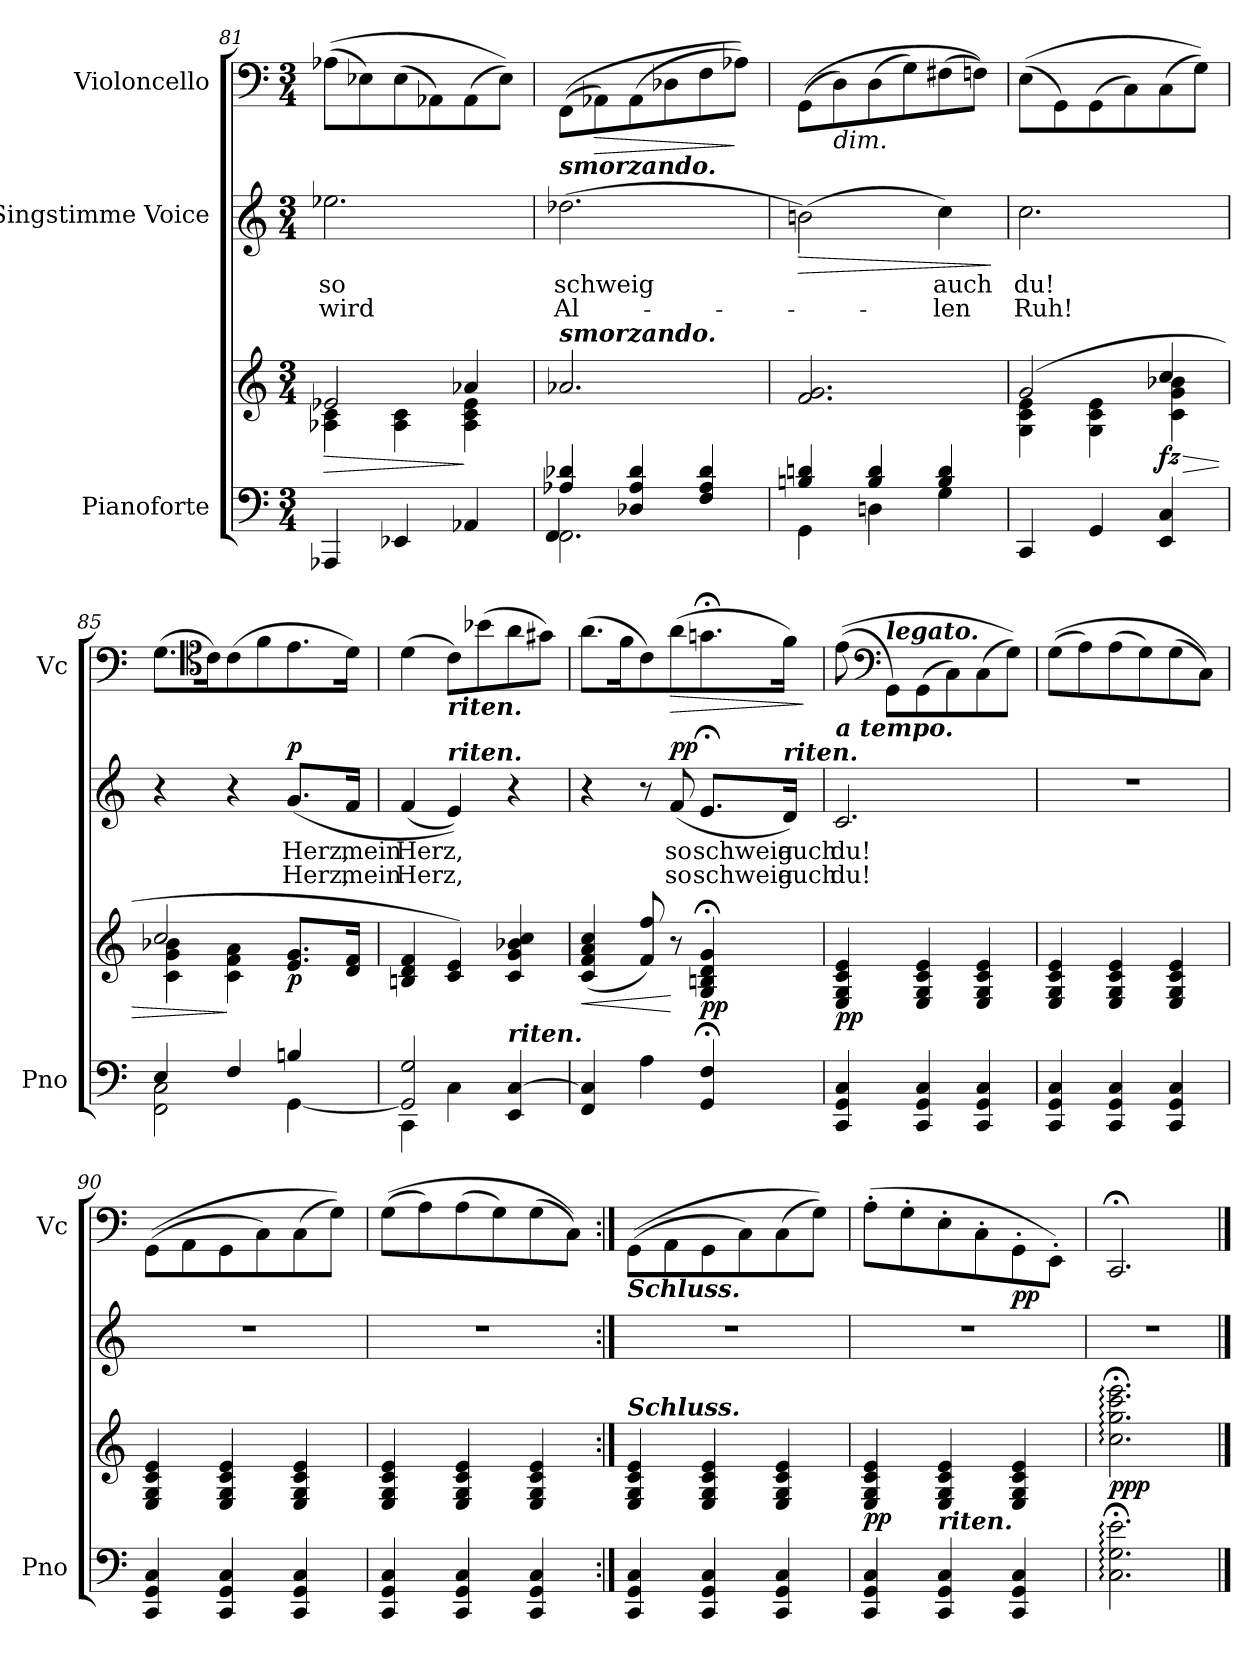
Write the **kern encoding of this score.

**kern	**kern	**dynam	**kern	**text	**text	**dynam	**kern	**dynam
*part3	*part3	*part3	*part2	*part2	*part2	*part2	*part1	*part1
*staff4	*staff3	*staff3/4	*staff2	*staff2	*staff2	*staff2	*staff1	*staff1
*I"Pianoforte	*	*	*I"Singstimme Voice	*	*	*	*I"Violoncello	*
*I'Pno	*	*	*	*	*	*	*I'Vc	*
*clefF4	*clefG2	*	*clefG2	*	*	*	*clefF4	*
*k[]	*k[]	*	*k[]	*	*	*	*k[]	*
*M3/4	*M3/4	*	*M3/4	*	*	*	*M3/4	*
=81	=81	=81	=81	=81	=81	=81	=81	=81
!	!	!LO:HP:b	!	!	!	!	!	!
*	*^	*	*	*	*	*	*	*
4AAA-X/	2e-X/	4A-X\ 4c\	>	2.ee-X\	so	wird	.	((8A-X\L	.
.	.	.	.	.	.	.	.	8E-X\)	.
4EE-X/	.	4A-\ 4c\	.	.	.	.	.	(8E-\	.
.	.	.	.	.	.	.	.	8AA-X\)	.
4AA-X/	4a-X/	4A-\ 4c\ 4e-\	]	.	.	.	.	(8AA-\	.
.	.	.	.	.	.	.	.	8E-\J))	.
*	*v	*v	*	*	*	*	*	*	*
=82	=82	=82	=82	=82	=82	=82	=82	=82
*^	*	*	*	*	*	*	*	*
*	*^	*	*	*	*	*	*	*	*
!	!	!	!	!	!LO:TX:a:Bi:t=smorzando.	!	!	!	!	!
!	!	!	!LO:TX:a:Bi:t=smorzando.	!	!	!	!	!	!	!
4A-X/ 4d-X/	2.FF\	4FF/	2.a-X/	.	(2.dd-X\	schweig	Al-	.	((8FF\L	.
!	!	!	!	!	!	!	!	!	!	!LO:HP:b
.	.	.	.	.	.	.	.	.	8AA-X\)	>
4D-X/ 4A-/ 4d-/	.	2ryy	.	.	.	.	.	.	(8AA-\	.
.	.	.	.	.	.	.	.	.	8D-X\	.
4F/ 4A-/ 4d-/	.	.	.	.	.	.	.	.	8F\	.
.	.	.	.	.	.	.	.	.	8A-X\J))	]
*	*v	*v	*	*	*	*	*	*	*	*
=83	=83	=83	=83	=83	=83	=83	=83	=83	=83
!	!	!	!	!	!	!	!LO:HP:b	!	!
4Bn/ 4dn/	4GG\	2.f/ 2.g/	.	(2bn\)	.	.	>	((8GG\L	.
!	!	!	!	!	!	!	!	!LO:TX:b:i:t=dim.	!
.	.	.	.	.	.	.	.	8D\)	.
4B/ 4d/	4Dn\	.	.	.	.	.	.	(8D\	.
.	.	.	.	.	.	.	.	8G\)	.
4B/ 4d/	4G\	.	.	4cc\)	auch	-len	.	(8F#X\	.
.	.	.	.	.	.	.	.	8Fn\J))	.
*v	*v	*	*	*	*	*	*	*	*
.	.	.	.	.	.	]	.	.
=84	=84	=84	=84	=84	=84	=84	=84	=84
*	*^	*	*	*	*	*	*	*
4CC/	(2g/	4G\ 4c\ 4e\	.	2.cc\	du!	Ruh!	.	((8E\L	.
.	.	.	.	.	.	.	.	8GG\)	.
4GG/	.	4G\ 4c\ 4e\	.	.	.	.	.	(8GG\	.
.	.	.	.	.	.	.	.	8C\)	.
!	!	!	!LO:HP:b	!	!	!	!	!	!
!	!	!	!LO:DY:n=1:b	!	!	!	!	!	!
4EE/ 4C/	4cc/	4c\ 4g\ 4b-X\	> fz	.	.	.	.	(8C\	.
.	.	.	.	.	.	.	.	8G\J))	.
=85	=85	=85	=85	=85	=85	=85	=85	=85	=85
*^	*	*	*	*	*	*	*	*	*
4E/	2FF\ 2C\	2cc/	4c\ 4g\ 4b-X\	.	4r	.	.	.	(8.G\L	.
*	*	*	*	*	*	*	*	*	*clefC4	*
.	.	.	.	.	.	.	.	.	16c\K)	.
4F/	.	.	4c\ 4f\ 4a\	]	4r	.	.	.	(8c\	.
.	.	.	.	.	.	.	.	.	8f\	.
!	!	!	!	!LO:DY:b	!	!	!	!LO:DY:a	!	!
4Bn/	[4GG\	8.e/ 8.g/L	4ryy	p	(8.g/L	Herz,	Herz,	p	8.e\	.
.	.	16d/ 16f/Jk	.	.	16f/Jk	mein	mein	.	16d\Jk)	.
*	*	*v	*v	*	*	*	*	*	*	*
=86	=86	=86	=86	=86	=86	=86	=86	=86	=86
2GG/] 2G/	4CC\	4Bn/ 4d/ 4f/	.	(4f/	Herz,	Herz,	.	(4d\	.
!	!	!	!	!	!	!	!	!LO:TX:b:Bi:t=riten.	!
!	!	!	!	!LO:TX:a:Bi:t=riten.	!	!	!	!	!
.	4C\	4c/ 4e/)	.	4e/))	.	.	.	8c\L)	.
.	.	.	.	.	.	.	.	(8b-X\	.
!LO:TX:a:Bi:t=riten.	!	!	!	!	!	!	!	!	!
!	!	!	!LO:DY:b=2	!	!	!	!	!	!
!	!	!	!LO:DY:n=1:b	!	!	!	!	!	!
4EE/ [4C/	4ryy	4c/ 4g/ 4b-X/ 4cc/	fz fz	4r	.	.	.	8a\	.
.	.	.	.	.	.	.	.	8g#X\J)	.
*v	*v	*	*	*	*	*	*	*	*
=87	=87	=87	=87	=87	=87	=87	=87	=87
!	!	!LO:HP:b	!	!	!	!	!	!
4FF/ 4C/]	(<4c/ 4f/ 4a/ 4cc/	<	4r	.	.	.	(8.a\L	.
.	.	.	.	.	.	.	16f\K	.
4A\	8f/ 8ff/)	.	8r	.	.	.	8c\)	.
!	!	!	!	!	!	!LO:DY:a	!	!LO:HP:b
.	8r	[	(8f/	so	so	pp	(8a\	>
!	!	!LO:DY:b	!	!	!	!	!	!
4GG/; 4F/;	4G/;< 4Bn/;< 4d/;< 4g/;<	pp	8.e;</L	schweig	schweig	.	8.gn;<\	.
!	!	!	!LO:TX:a:Bi:t=riten.	!	!	!	!	!
.	.	.	16d/Jk)	auch	auch	.	16f\Jk)	.
.	.	.	.	.	.	.	.	]
=88	=88	=88	=88	=88	=88	=88	=88	=88
!	!	!	!	!	!	!	!LO:TX:b:Bi:t=a tempo.	!
!	!	!LO:DY:b	!	!	!	!	!	!
4CC/ 4GG/ 4C/	4E/ 4G/ 4c/ 4e/	pp	2.c/	du!	du!	.	((8e\	.
*	*	*	*	*	*	*	*clefF4	*
!	!	!	!	!	!	!	!LO:TX:a:Bi:t=legato.	!
.	.	.	.	.	.	.	8GG\L)	.
4CC/ 4GG/ 4C/	4E/ 4G/ 4c/ 4e/	.	.	.	.	.	(8GG\	.
.	.	.	.	.	.	.	8C\)	.
4CC/ 4GG/ 4C/	4E/ 4G/ 4c/ 4e/	.	.	.	.	.	(8C\	.
.	.	.	.	.	.	.	8G\J))	.
=89	=89	=89	=89	=89	=89	=89	=89	=89
4CC/ 4GG/ 4C/	4E/ 4G/ 4c/ 4e/	.	2.r	.	.	.	((8G\L	.
.	.	.	.	.	.	.	8A\)	.
4CC/ 4GG/ 4C/	4E/ 4G/ 4c/ 4e/	.	.	.	.	.	(8A\	.
.	.	.	.	.	.	.	8G\)	.
4CC/ 4GG/ 4C/	4E/ 4G/ 4c/ 4e/	.	.	.	.	.	(8G\	.
.	.	.	.	.	.	.	8C\J))	.
=90	=90	=90	=90	=90	=90	=90	=90	=90
4CC/ 4GG/ 4C/	4E/ 4G/ 4c/ 4e/	.	2.r	.	.	.	((8GG\L	.
.	.	.	.	.	.	.	8AA\	.
4CC/ 4GG/ 4C/	4E/ 4G/ 4c/ 4e/	.	.	.	.	.	8GG\	.
.	.	.	.	.	.	.	8C\)	.
4CC/ 4GG/ 4C/	4E/ 4G/ 4c/ 4e/	.	.	.	.	.	(8C\	.
.	.	.	.	.	.	.	8G\J))	.
=91	=91	=91	=91	=91	=91	=91	=91	=91
4CC/ 4GG/ 4C/	4E/ 4G/ 4c/ 4e/	.	2.r	.	.	.	((8G\L	.
.	.	.	.	.	.	.	8A\)	.
4CC/ 4GG/ 4C/	4E/ 4G/ 4c/ 4e/	.	.	.	.	.	(8A\	.
.	.	.	.	.	.	.	8G\)	.
4CC/ 4GG/ 4C/	4E/ 4G/ 4c/ 4e/	.	.	.	.	.	(8G\	.
.	.	.	.	.	.	.	8C\J))	.
=92:|!	=92:|!	=92:|!	=92:|!	=92:|!	=92:|!	=92:|!	=92:|!	=92:|!
!	!	!	!	!	!	!	!LO:TX:b:Bi:t=Schluss.	!
!	!LO:TX:a:Bi:t=Schluss.	!	!	!	!	!	!	!
4CC/ 4GG/ 4C/	4E/ 4G/ 4c/ 4e/	.	2.r	.	.	.	((8GG\L	.
.	.	.	.	.	.	.	8AA\	.
4CC/ 4GG/ 4C/	4E/ 4G/ 4c/ 4e/	.	.	.	.	.	8GG\	.
.	.	.	.	.	.	.	8C\)	.
4CC/ 4GG/ 4C/	4E/ 4G/ 4c/ 4e/	.	.	.	.	.	(8C\	.
.	.	.	.	.	.	.	8G\J))	.
=93	=93	=93	=93	=93	=93	=93	=93	=93
!	!	!LO:DY:b	!	!	!	!	!	!
4CC/ 4GG/ 4C/	4E/ 4G/ 4c/ 4e/	pp	2.r	.	.	.	(8A'\L	.
.	.	.	.	.	.	.	8G'\	.
!	!LO:TX:b:Bi:t=riten.	!	!	!	!	!	!	!
4CC/ 4GG/ 4C/	4E/ 4G/ 4c/ 4e/	.	.	.	.	.	8E'\	.
.	.	.	.	.	.	.	8C'\	.
!	!	!	!	!	!	!	!	!LO:DY:b
4CC/ 4GG/ 4C/	4E/ 4G/ 4c/ 4e/	.	.	.	.	.	8GG'\	pp
.	.	.	.	.	.	.	8EE'\J)	.
=94	=94	=94	=94	=94	=94	=94	=94	=94
!	!	!LO:DY:b	!	!	!	!	!	!
2.C\:;< 2.G\:;< 2.e\:;<	2.cc\:;< 2.gg\:;< 2.ccc\:;< 2.eee\:;<	ppp	2.r	.	.	.	2.CC;</	.
==	==	==	==	==	==	==	==	==
*-	*-	*-	*-	*-	*-	*-	*-	*-
